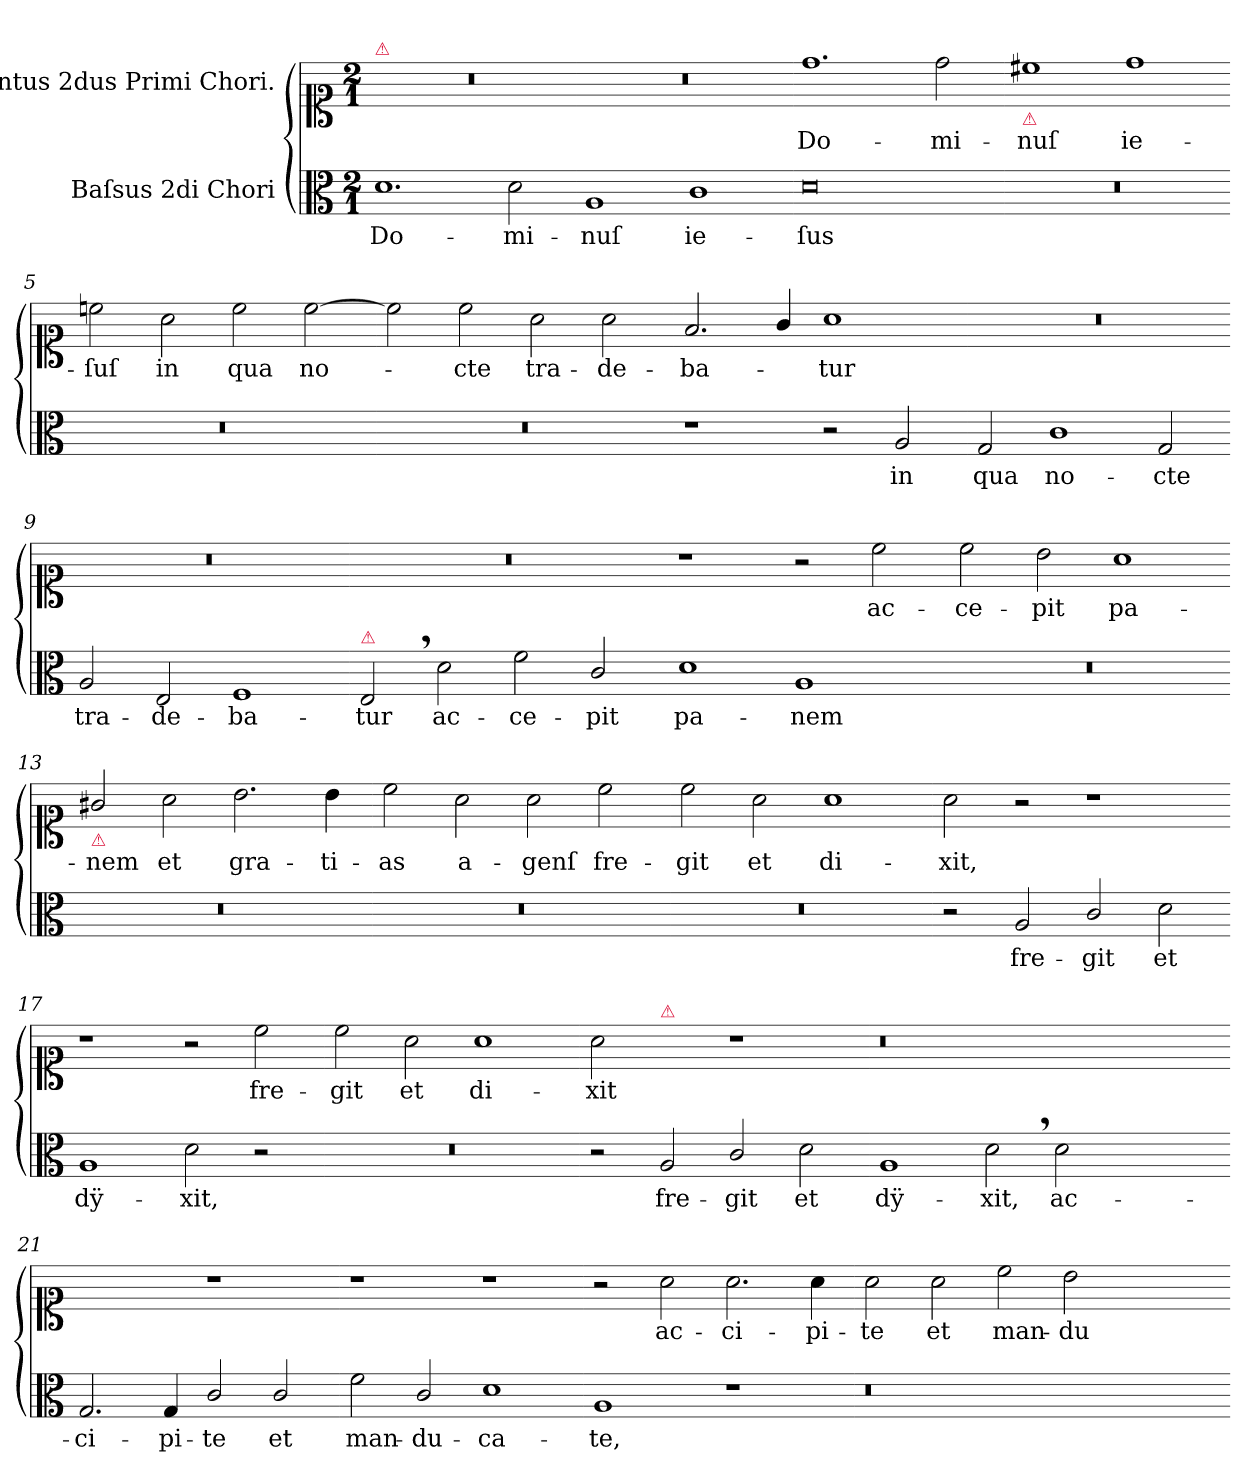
**kern	**text	**kern	**text
*part2	*part2	*part1	*part1
*staff2	*staff2	*staff1	*staff1
*I"Baſsus 2di Chori	*	*I"Cantus 2dus Primi Chori.	*
*clefC3	*	*clefC1	*
*k[]	*	*k[]	*
*a:	*	*a:	*
*M2/1	*	*M2/1	*
=1	=1	=1	=1
!	!	!LO:TX:a:color=crimson:t=⚠	!
1.d\	Do-	0r	.
2d\	-mi-	.	.
=2-	=2-	=2-	=2-
1A/	-nuſ	0r	.
1c\	ie-	.	.
=3-	=3-	=3-	=3-
0d\	-ſus	1.dd\	Do-
.	.	2dd\	-mi-
=4-	=4-	=4-	=4-
!	!	!LO:TX:b:color=crimson:t=⚠	!
0r	.	1cc#X\	-nuſ
.	.	1dd\	ie-
=5-	=5-	=5-	=5-
0r	.	2ccn\	-ſuſ
.	.	2a\	in
.	.	2cc\	qua
.	.	[2cc\	no-
=6-	=6-	=6-	=6-
0r	.	2cc\]	.
.	.	2cc\	-cte
.	.	2a\	tra-
.	.	2a\	-de-
=7-	=7-	=7-	=7-
1r	.	2.f/	-ba-
.	.	4g/	.
2r	.	1a\	-tur
2A/	in	.	.
=8-	=8-	=8-	=8-
2G/	qua	0r	.
1c\	no-	.	.
2G/	-cte	.	.
=9-	=9-	=9-	=9-
2A/	tra-	0r	.
2E/	-de-	.	.
1F/	-ba-	.	.
=10-	=10-	=10-	=10-
!LO:TX:a:color=crimson:t=⚠	!	!	!
2E,</	-tur	0r	.
2d\	ac-	.	.
2f\	-ce-	.	.
2c/	-pit	.	.
=11-	=11-	=11-	=11-
1d\	pa-	1r	.
1A/	-nem	2r	.
.	.	2cc\	ac-
=12-	=12-	=12-	=12-
0r	.	2cc\	-ce-
.	.	2b\	-pit
.	.	1a\	pa-
=13-	=13-	=13-	=13-
!	!	!LO:TX:b:color=crimson:t=⚠	!
0r	.	2g#X/	-nem
.	.	2a\	et
.	.	2.b\	gra-
.	.	4b\	-ti-
=14-	=14-	=14-	=14-
0r	.	2cc\	-as
.	.	2a\	a-
.	.	2a\	-genſ
.	.	2cc\	fre-
=15-	=15-	=15-	=15-
0r	.	2cc\	-git
.	.	2a\	et
.	.	1a\	di-
=16-	=16-	=16-	=16-
2r	.	2a\	-xit,
2A/	fre-	2r	.
2c/	-git	1r	.
2d\	et	.	.
=17-	=17-	=17-	=17-
1A/	dÿ-	1r	.
2d\	-xit,	2r	.
2r	.	2cc\	fre-
=18-	=18-	=18-	=18-
0r	.	2cc\	-git
.	.	2a\	et
.	.	1a\	di-
=19-	=19-	=19-	=19-
2r	.	2a\	-xit
!	!	!LO:TX:a:color=crimson:t=⚠	!
2A/	fre-	2ryy	.
2c/	-git	1r	.
2d\	et	.	.
=20-	=20-	=20-	=20-
1A/	dÿ-	0.r	.
2d,<\	-xit,	.	.
2d\	ac-	.	.
1ryy	.	.	.
=21-	=21-	=21-	=21-
2.G/	-ci-	1ryy	.
4G/	-pi-	.	.
2c/	-te	1r	.
2c/	et	.	.
=22-	=22-	=22-	=22-
2f\	man-	1r	.
2c/	-du-	.	.
1d\	-ca-	1r	.
=23-	=23-	=23-	=23-
1A/	-te,	2r	.
.	.	2a\	ac-
1r	.	2.a\	-ci-
.	.	4a\	-pi-
=24-	=24-	=24-	=24-
0.r	.	2a\	-te
.	.	2a\	et
.	.	2cc\	man-
.	.	2b\	-du-
.	.	1ryy	.
=-	=-	=-	=-
*-	*-	*-	*-
